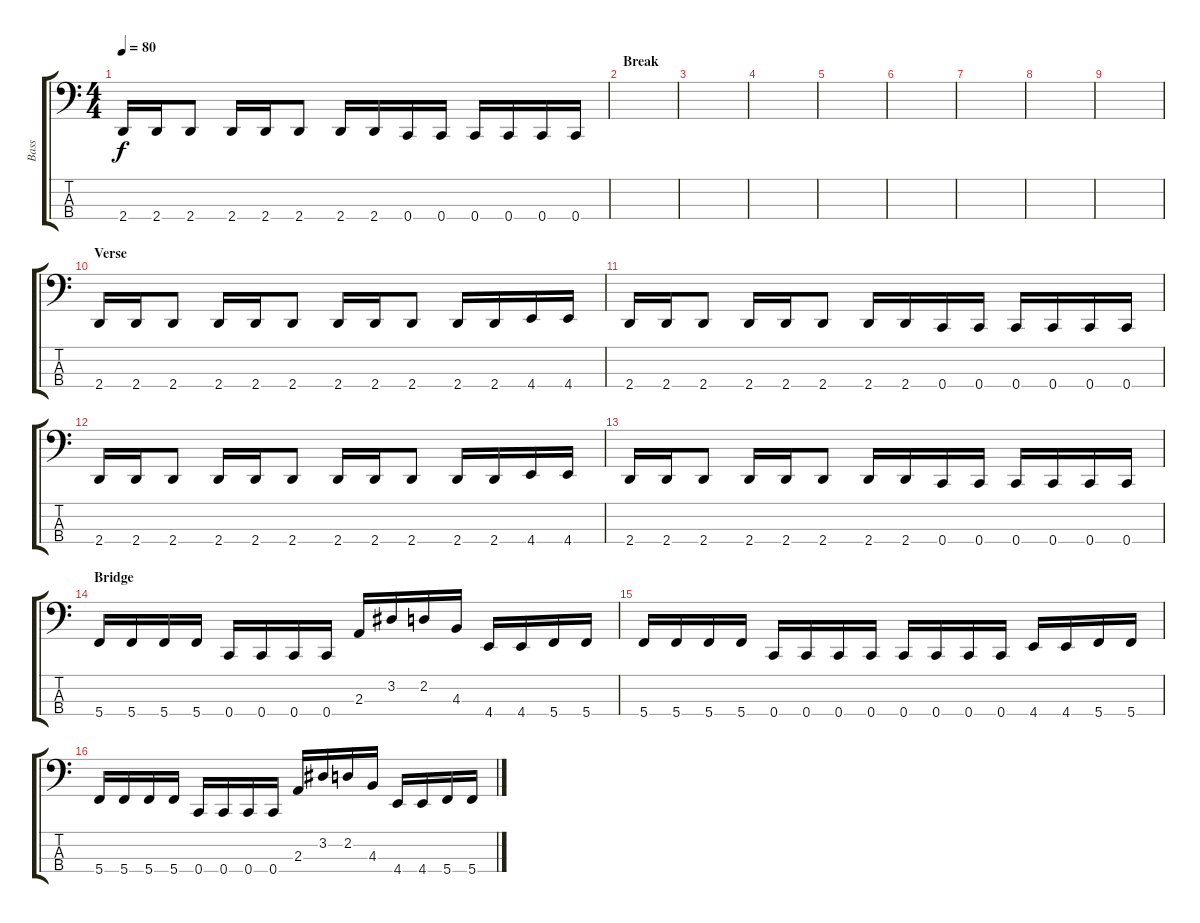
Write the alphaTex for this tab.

\track ("Bass" "Bass") {instrument electricbasspick}
\staff {score tabs}
\tuning (F2 C2 G1 C1) {hide}
\ts (4 4)
\tempo 80
\clef f4
\ks c
2.4.16{dy f} 2.4.16 2.4.8 2.4.16 2.4.16 2.4.8 2.4.16 2.4.16 0.4.16 0.4.16 0.4.16 0.4.16 0.4.16 0.4.16 |
\section ("" "Break")
|
|
|
|
|
|
|
|
\section ("" "Verse")
2.4.16 2.4.16 2.4.8 2.4.16 2.4.16 2.4.8 2.4.16 2.4.16 2.4.8 2.4.16 2.4.16 4.4.16 4.4.16 |
2.4.16 2.4.16 2.4.8 2.4.16 2.4.16 2.4.8 2.4.16 2.4.16 0.4.16 0.4.16 0.4.16 0.4.16 0.4.16 0.4.16 |
2.4.16 2.4.16 2.4.8 2.4.16 2.4.16 2.4.8 2.4.16 2.4.16 2.4.8 2.4.16 2.4.16 4.4.16 4.4.16 |
2.4.16 2.4.16 2.4.8 2.4.16 2.4.16 2.4.8 2.4.16 2.4.16 0.4.16 0.4.16 0.4.16 0.4.16 0.4.16 0.4.16 |
\section ("" "Bridge")
5.4.16 5.4.16 5.4.16 5.4.16 0.4.16 0.4.16 0.4.16 0.4.16 2.3.16 3.2.16 2.2.16 4.3.16 4.4.16 4.4.16 5.4.16 5.4.16 |
5.4.16 5.4.16 5.4.16 5.4.16 0.4.16 0.4.16 0.4.16 0.4.16 0.4.16 0.4.16 0.4.16 0.4.16 4.4.16 4.4.16 5.4.16 5.4.16 |
5.4.16 5.4.16 5.4.16 5.4.16 0.4.16 0.4.16 0.4.16 0.4.16 2.3.16 3.2.16 2.2.16 4.3.16 4.4.16 4.4.16 5.4.16 5.4.16
